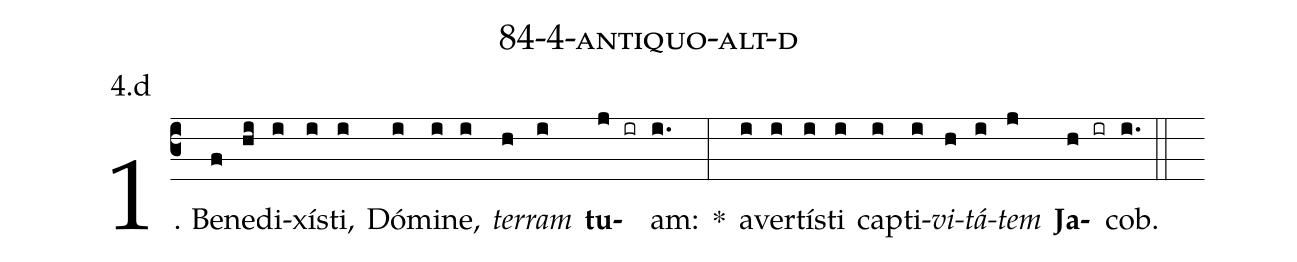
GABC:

name: 84-4-antiquo-alt-d;
annotation: 4.d;
%%
(c3)1. Be(f)ne(hi)di(i)xís(i)ti,(i) Dó(i)mi(i)ne,(i) <i>ter</i>(h)<i>ram</i>(i) <b>tu</b>(j ir)am:(i.) *(:) a(i)ver(i)tís(i)ti(i) cap(i)ti(i)<i>vi</i>(h)<i>tá</i>(i)<i>tem</i>(j) <b>Ja</b>(h ir)cob.(i.) (::)
